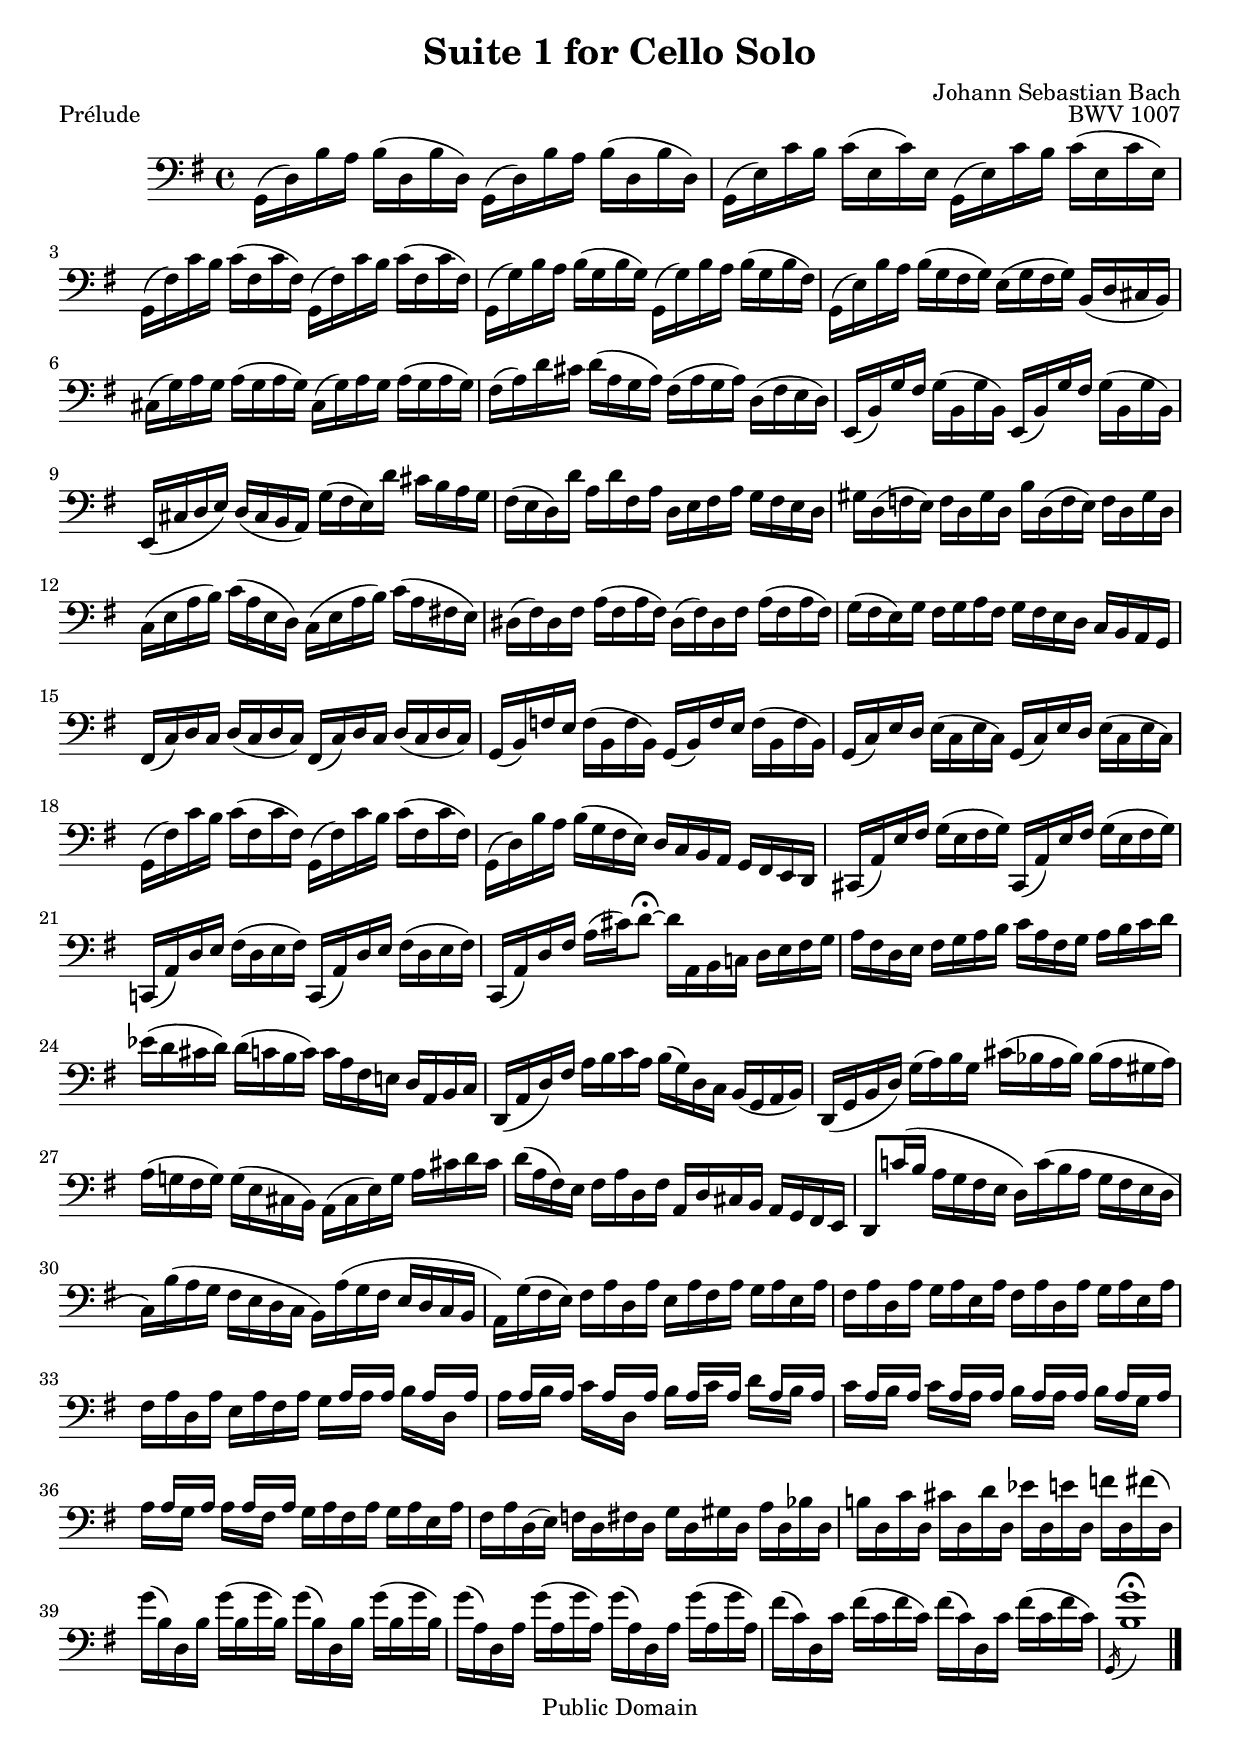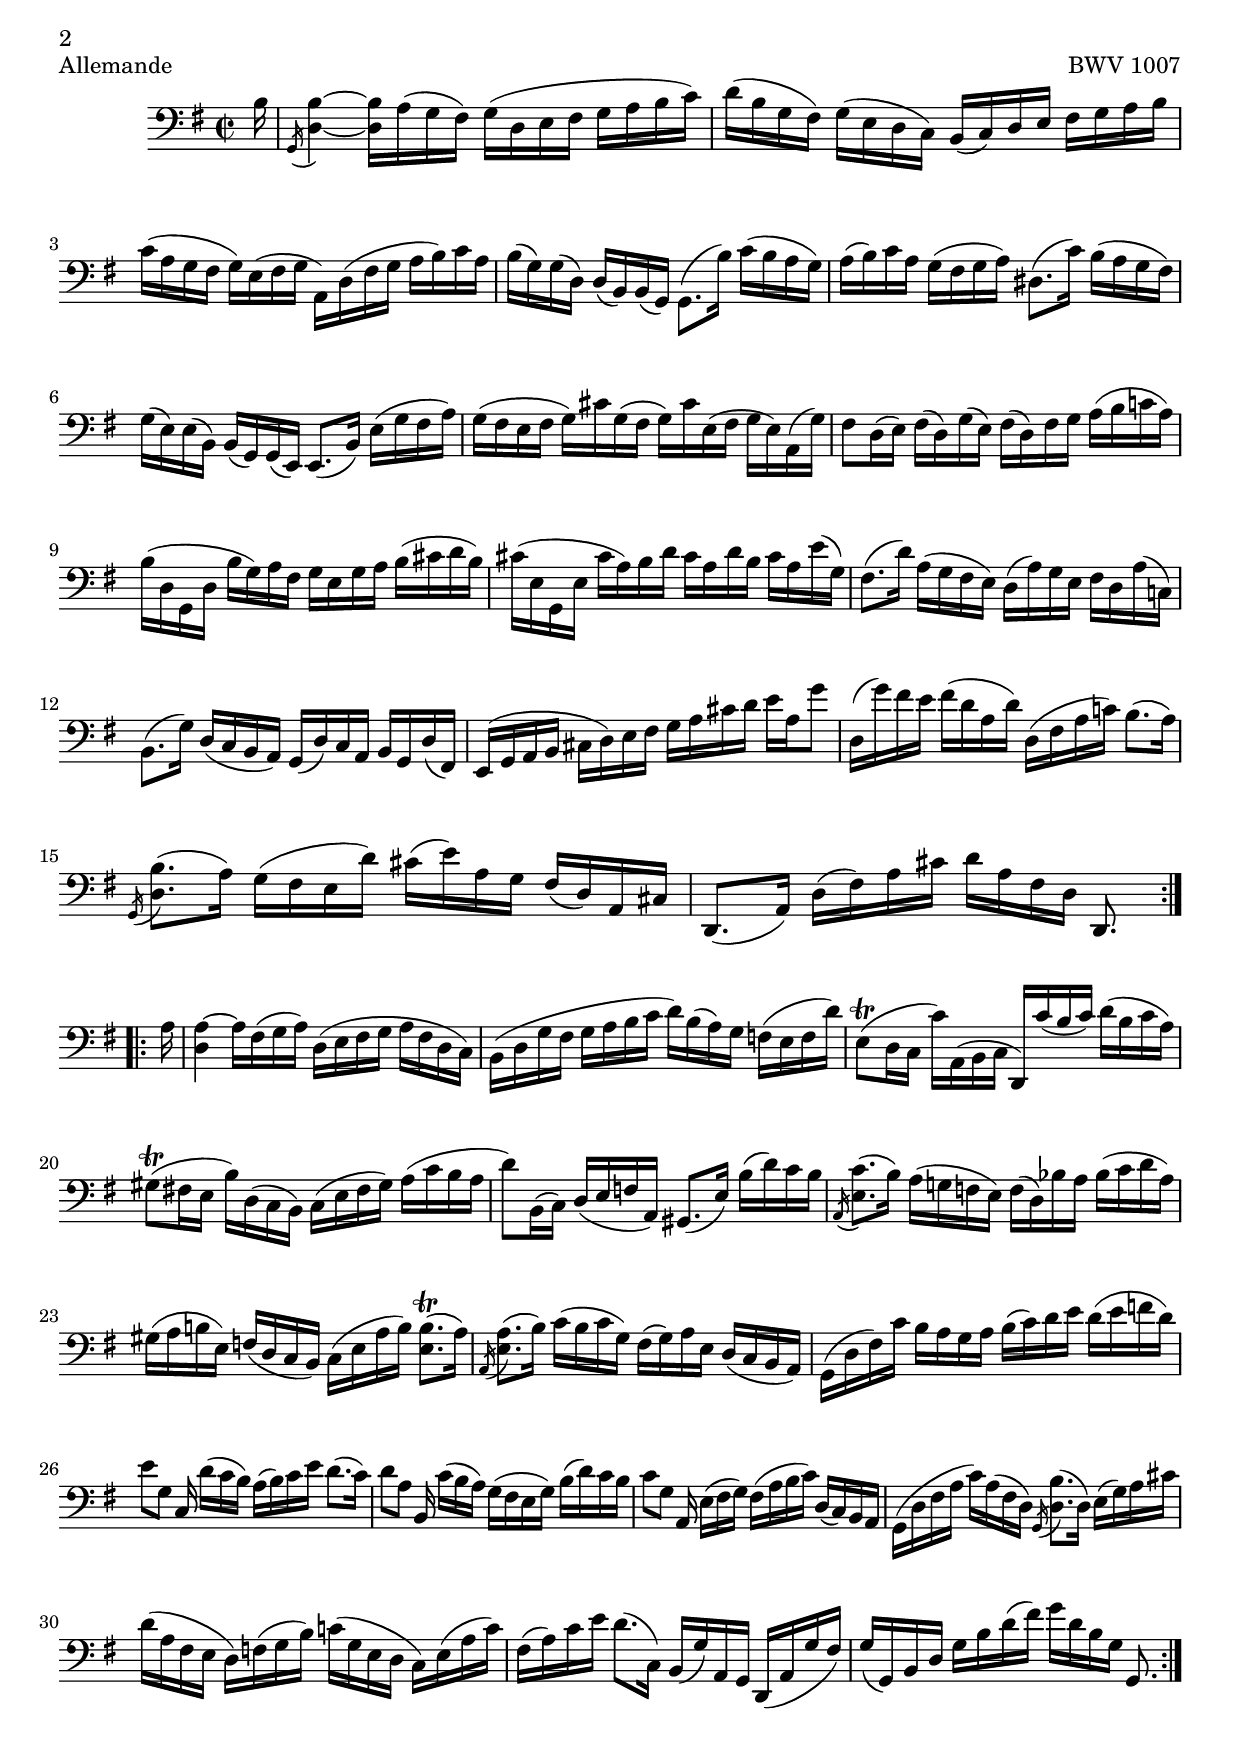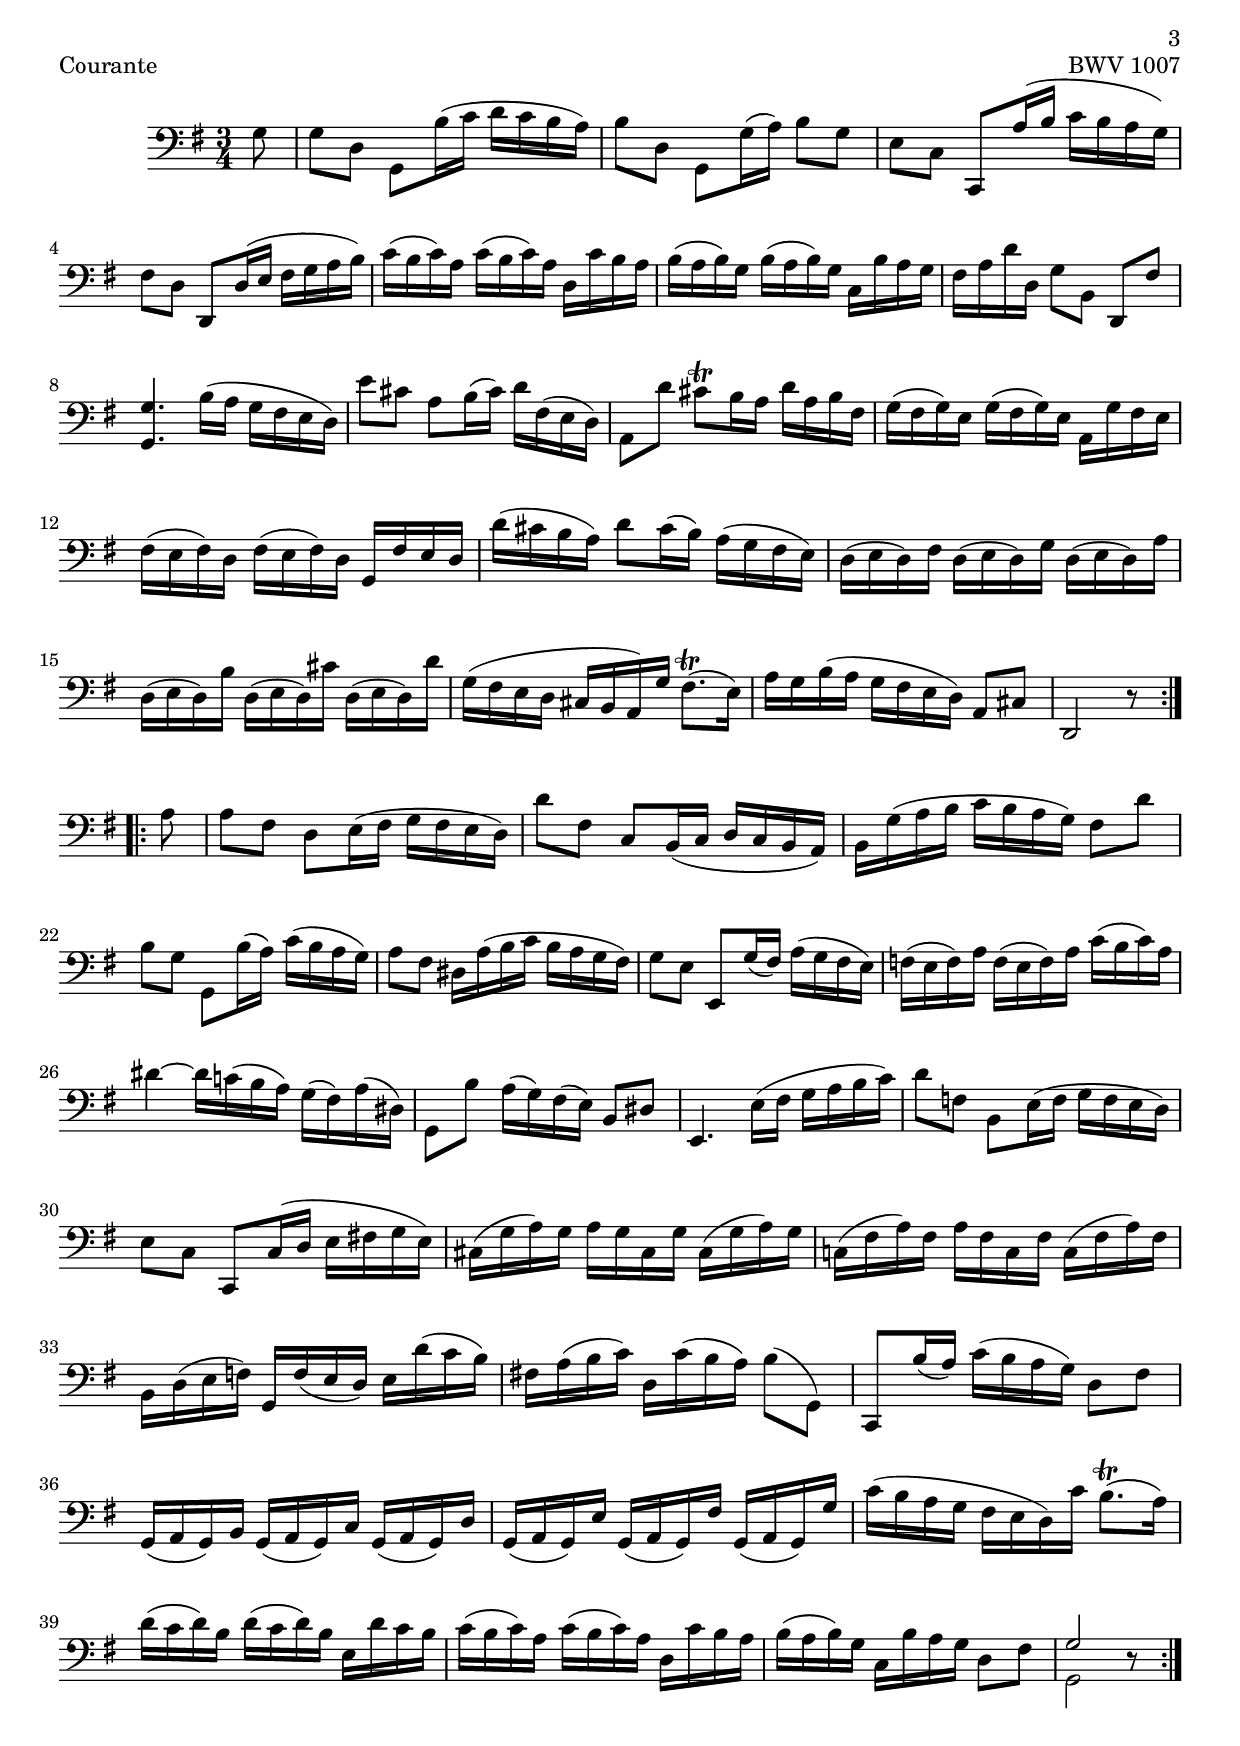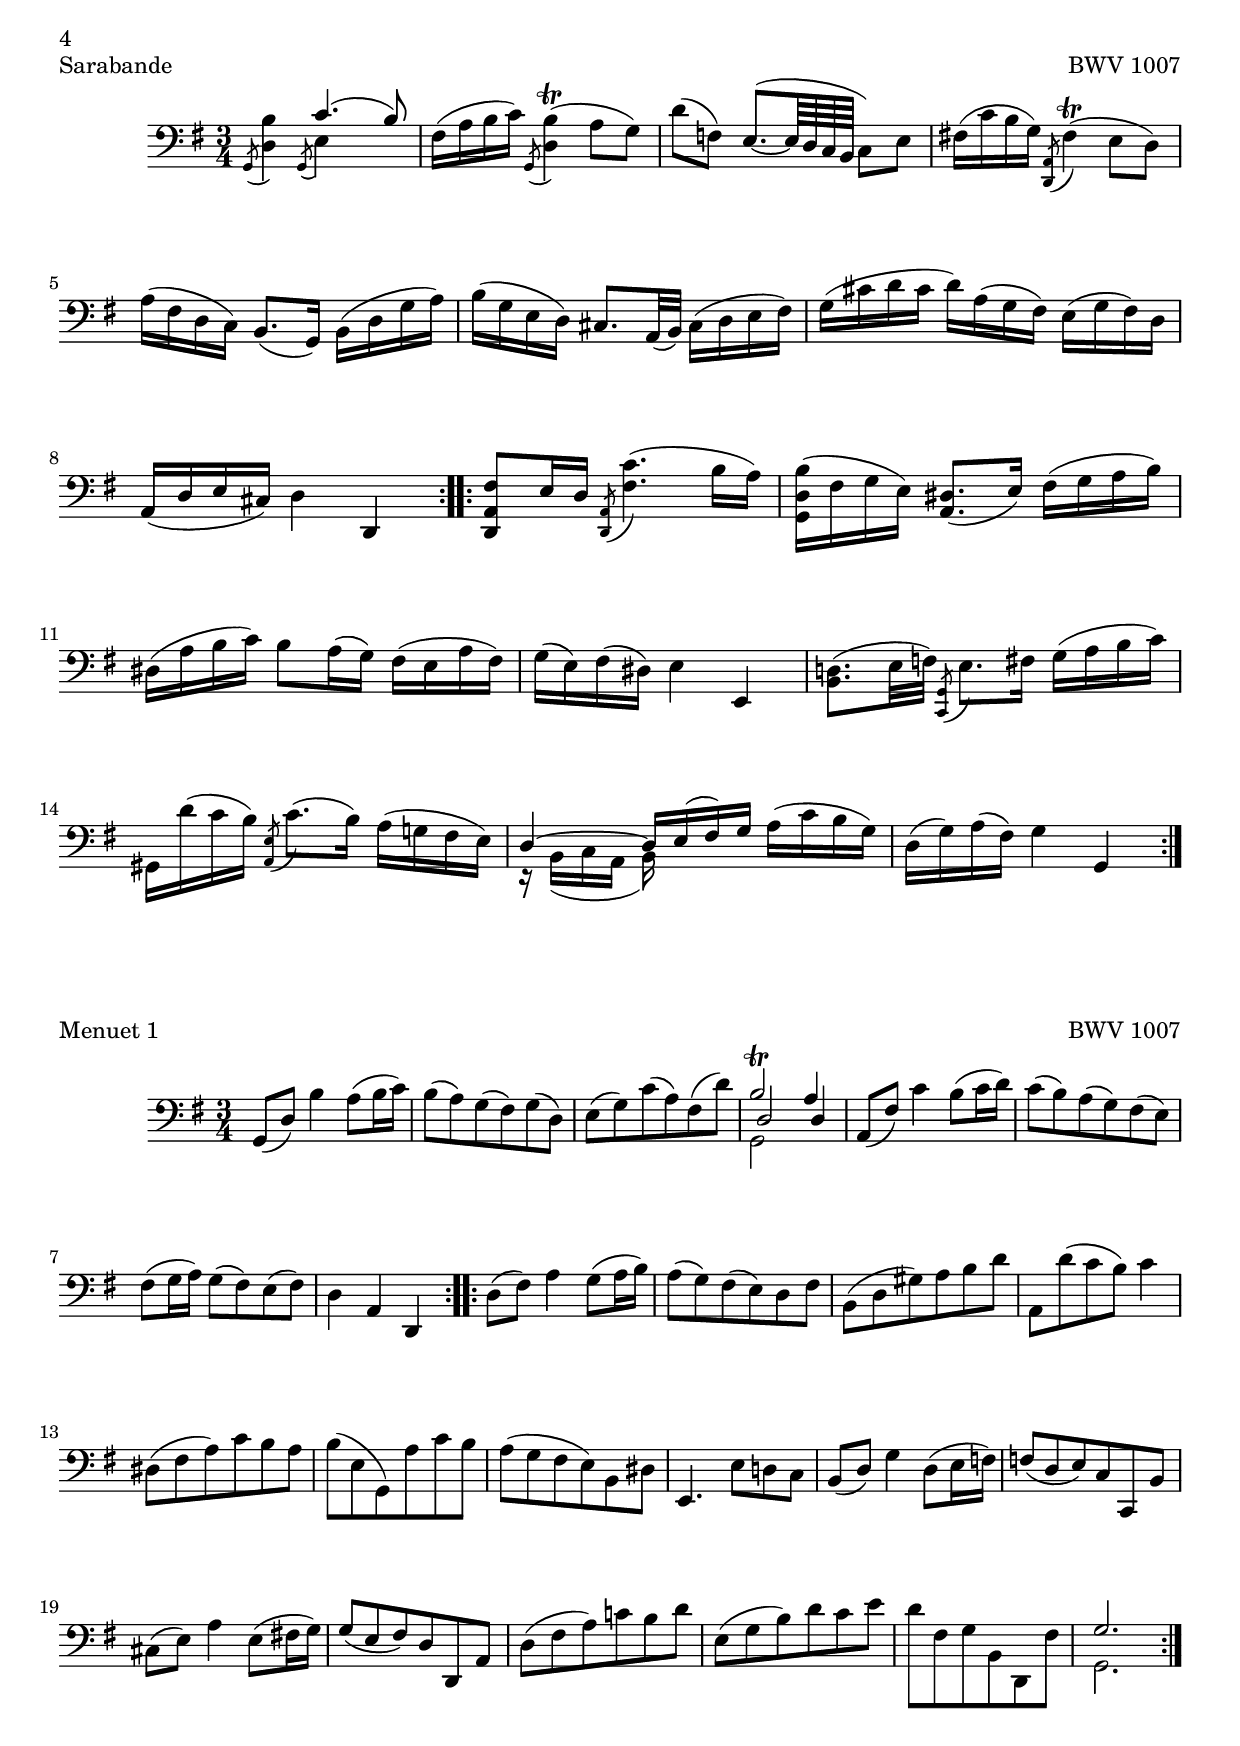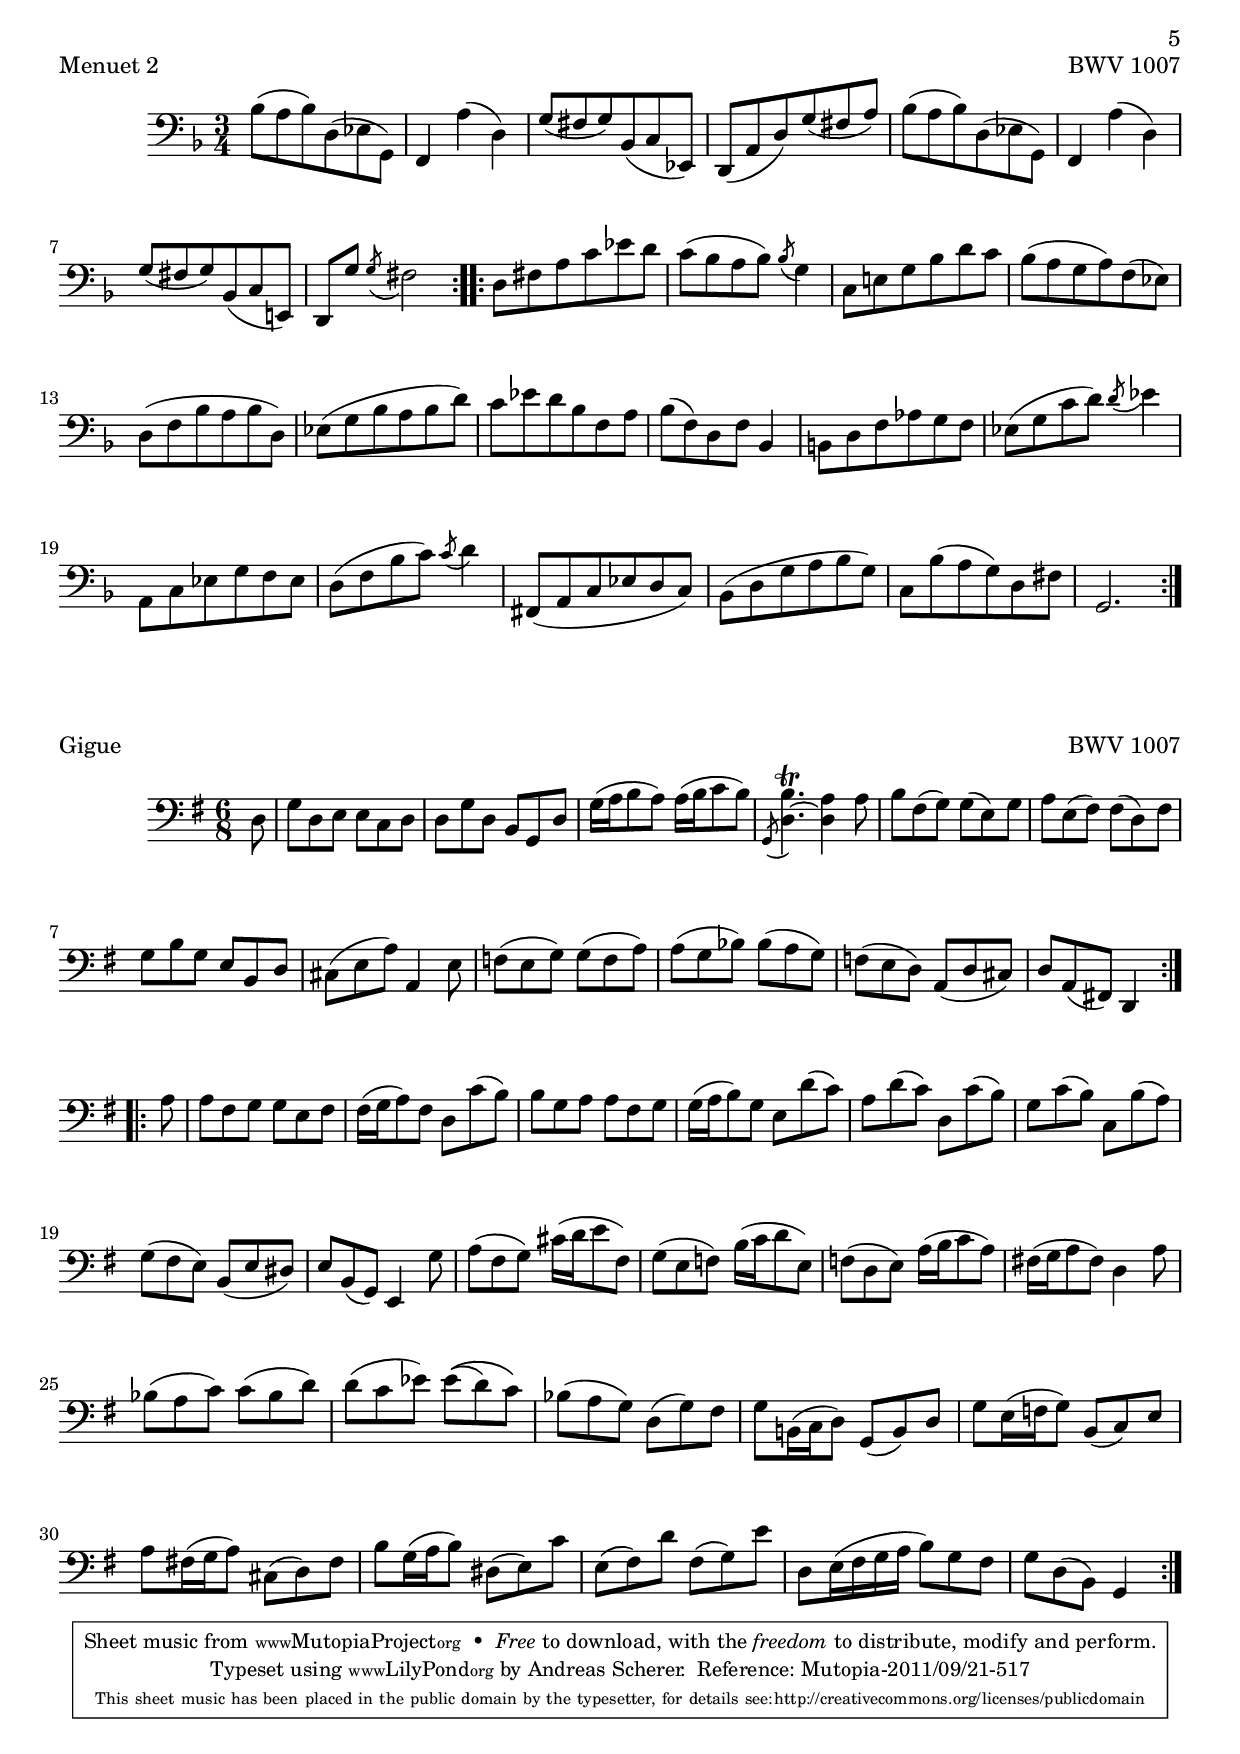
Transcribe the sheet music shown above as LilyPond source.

\version "2.18.2"

\header {
	title = "Suite 1 for Cello Solo"
	opus = "BWV 1007"
	composer = "Johann Sebastian Bach"
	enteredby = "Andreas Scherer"

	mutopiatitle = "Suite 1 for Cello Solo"
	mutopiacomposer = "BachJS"
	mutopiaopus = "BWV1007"
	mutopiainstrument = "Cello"
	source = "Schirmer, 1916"
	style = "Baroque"
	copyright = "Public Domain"
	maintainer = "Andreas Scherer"
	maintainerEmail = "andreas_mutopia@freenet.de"
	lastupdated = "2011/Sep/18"

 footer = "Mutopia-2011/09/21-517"
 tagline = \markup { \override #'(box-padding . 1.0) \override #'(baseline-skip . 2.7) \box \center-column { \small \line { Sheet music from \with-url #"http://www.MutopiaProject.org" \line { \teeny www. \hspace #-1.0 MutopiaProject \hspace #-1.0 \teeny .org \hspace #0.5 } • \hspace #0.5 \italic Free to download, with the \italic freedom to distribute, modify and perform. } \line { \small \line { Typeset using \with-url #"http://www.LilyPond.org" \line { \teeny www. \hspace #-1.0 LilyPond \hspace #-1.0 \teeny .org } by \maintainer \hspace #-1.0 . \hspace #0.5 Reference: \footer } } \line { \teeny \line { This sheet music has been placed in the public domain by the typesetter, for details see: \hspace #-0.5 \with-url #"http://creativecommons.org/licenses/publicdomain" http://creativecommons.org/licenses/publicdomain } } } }
}

\version "2.18.2"

prelude = \context Staff \relative c' {

	\time 4/4
	\key g \major
	\set Staff.midiInstrument = "cello"

	% 1
	g16(d') b' a b( d, b' d,) g,(d') b' a b( d, b' d,) |
	g,(e') c' b c( e, c' )e, g,(e') c' b c( e, c' e,) |
	g,(fis') c' b c( fis, c' fis,) g,(fis') c' b c( fis, c' fis,) |
	g,(g') b a b( g b g) g,(g') b a b( g b fis) |
	g,(e') b' a b( g fis g) e( g fis g) b,( d cis b) |
	% 6
	cis(g') a g a( g a g) cis,(g') a g a( g a g) |
	fis(a) d cis d( a g a) fis( a g a) d,( fis e d) |
	e,(b') g' fis g( b, g' b,) e,(b') g' fis g( b, g' b,) |
	e,(cis' d e) d( cis b a) g'(fis e) d' cis b a g |
	fis(e d) d' a d fis, a d, e fis a g fis e d |
	% 11
	gis d( f e) f d gis d b' d,( f e) f d gis d |
	c(e a b) c( a e d) c(e a b) c( a fis! e) |
	dis(fis) dis fis a( fis a fis) dis(fis) dis fis a( fis a fis) |
	g(fis e) g fis g a fis g fis e d c b a g |
	fis( c') d c d( c d c) fis,( c') d c d( c d c) |
	% 16
	g( b) f' e f( b, f' b,) g( b) f' e f( b, f' b,) |
	g( c) e d e( c e c) g( c) e d e( c e c) |
	g( fis') c' b c( fis, c' fis,) g,( fis') c' b c( fis, c' fis,) |
	g,( d') b' a b( g fis e) d c b a g fis e d |
	cis( a') e' fis g( e fis g) cis,,( a') e' fis g( e fis g) |
	% 21
	c,,!( a') d e fis( d e fis) c,( a') d e fis( d e fis) |
	c,( a') d fis a( cis) d8\fermata~d16 a, b c! d e fis g |
	a fis d e fis g a b c a fis g a b c d |
	ees(d cis d) d( c b c) c a fis e! d a b c |
	d,( a' d) fis a b c a b( g) d c b( g a b) |
	% 26
	d,( g b d) g( a) b g cis( bes a bes) bes( a gis a) |
	a( g! fis g) g( e cis b) a( cis e) g a cis d cis |
	d( a fis) e fis a d, fis a, d cis b a g fis e |
	d8 c''!16(b a g fis e d) c'(b a g fis e d |
	c) b'(a g fis e d c b) a'(g fis e d c b |
	% 31
	a) g'(fis e) fis a d, a' e a fis a g a e a |
	fis a d, a' g a e a fis a d, a' g a e a |
	fis a d, a' e a fis a <<{s a[ s a] s a[ s a]}
		\\ {g[ s a] s b[ s d,] s}>> |
	<<{s a'[ s a] s a[ s a] s a[ s a] s a[ s a]}
		\\ {a[ s b] s c[ s d,] s b'[ s c] s d[ s b] s}>> |
	<<{s a[ s a] s a[ s a] s a[ s a] s a[ s a]}
		\\ {c[ s b] s c[ s a] s b[ s a] s b[ s g] s}>> |
	% 36
	<<{s a[ s a] s a[ s a]} \\ {a[ s g] s a[ s fis] s}>> g a fis a g a e a |
	fis a d,( e) f d fis d g d gis d a' d, bes' d, |
	b'! d, c' d, cis' d, d' d, ees' d, e' d, f' d, fis'( d,) |
	g'( b,) d, b' g'( b, g' b,) g'( b,) d, b' g'( b, g' b,) |
	g'( a,) d, a' g'( a, g' a,) g'( a,) d, a' g'( a, g' a,) |
	% 41
	fis'( c) d, c' fis( c fis c) fis( c) d, c' fis( c fis c) |
	\acciaccatura g, <b' g'>1\fermata | \bar "|."
}

\version "2.18.2"

allemande = \context Staff \relative c'' {

	\time 2/2
	\key g \major
	\set Staff.midiInstrument = "cello"

	\repeat volta 2 {
	    \partial 16 b16 |
	% 1
	    \acciaccatura g,16 <b' d,>4~<b d,>16[ a( g fis]) g16[(d e fis] g[a b c)] |
	    d[(b g fis]) g[( e d c]) b[(c) d e] fis[g a b] |
	    c[(a g fis] g[) e( fis g] a,[) d( fis g] a[ b) c a] |
	    b[(g) g(d)] d[(b) b(g)] g8.[(b'16]) c[( b a g]) |
	    a[(b) c a] g[(fis g a)] dis,8.[(c'16]) b[(a g fis]) |
	% 6
	    g[(e) e(b)] b[(g) g(e)] e8.[(b'16]) e[(g fis a]) |
	    g[(fis e fis] g[)cis g(fis] g[)cis e,(fis] g[e) a,( g']) |
	    fis8[ d16( e]) fis[(d) g( e]) fis[(d) fis g] a[(b c! a]) |
	    b[(d, g, d'] b'[g) a fis] g[e g a] b[(cis d b]) |
	    cis[(e, g, e'] cis'[a) b d] cis[a d b] cis[a e'( g,]) |
	% 11
	    fis8.[( d'16]) a[(g fis e)] d[(a') g e] fis d a'( c,!]) |
	    b8.[( g'16]) d[(c b a)] g[(d') c a] b[g d'( fis,]) |
	    e[(g a b] cis[d) e fis] g[a cis d] e[ a, g'8] |
	    d,16[(g') fis e] fis[(d a d]) d,[(fis a c!]) b8.[( a16]) |
	    \acciaccatura g,16 <b' d,>8.[( a16]) g16[(fis e d']) cis[(e) a, g] fis[(d) a cis] |
	% 16
	    d,8.[(a'16]) d[(fis) a cis] d[a fis d] d,8. } \break \repeat volta 2 { a''16 |
	    <a d,>4~a16 fis(g a) d,16[(e fis g] a[fis d c]) |
	    b[(d g fis] g[a b c] d[) b( a) g] f[(e f d']) |
	    e,8[(^\trill d16 c16] c'16[) a,( b c] d,[) c''( b c]) d[( b c a]) |
	    gis8[(^\trill fis!16 e16] b'16[) d,( c b]) c[( e fis gis]) a[( c b a] |
	% 21
	    d8[) b,16(c)] d[(e f a,]) gis8.[( e'16]) b'[( d) c b] |
	    \acciaccatura a,16 <c' e,>8.[( b16]) a16[( g! f e]) f[( d) bes' a] bes[( c d a]) |
	    gis[(a b! e,]) f[( d c b)] c[( e a b]) <b e,>8.[(^\trill a16]) |
	    \acciaccatura a,16 <a' e>8.[( b16]) c16[(b c g]) fis[( g) a e] d[( c b a]) |
	    g[( d'fis) c'] b[a g a] b[( c) d e] d[( e f d]) |
	% 26
	    e8[ g,] c,16 d'[( c b]) a[( b) c e] d8.[( c16]) |
	    d8[ a] b,16 c'[( b a]) g[( fis e g]) b[( d) c b] |
	    c8[ g] a,16 e'[( fis g]) fis[( a b c)] d,[( c) b a] |
	    g[( d' fis a] c[) a( fis d])
		    \acciaccatura g,16 <b' d,>8.[( d,16]) e16[( g) a cis] |
	    d[( a fis e] d[) f( g b]) c![( g e d] c[) e( a c]) |
	    fis,[( a) c e] d8.[( c,16]) b[( g') a, g] d[( a' g' fis]) |
	    g[( g,) b d] g[ b d( fis]) g[d b g] g,8. 
	}
}

\version "2.18.2"

courante = \context Staff \relative c'' {

	\time 3/4
	\key g \major
	\set Staff.midiInstrument = "cello"

	\partial 8 g8 |
	% 1
	g d g,[b'16( c] d c b a) |
	b8 d, g,[g'16( a]) b8 g | 
	e c c,[a''16( b] c b a g) |
	% 4
	fis8 d d,[d'16( e] fis g a b) | 
	c( b c) a c( b c) a d, c' b a |
	b( a b) g b( a b) g c, b' a g | 
	fis a d d, g8[ b,] d,[ fis'] |
	% 8
	<g g,>4. b16( a g fis e d) | 
	e'8 cis a[ b16( cis)] d fis,( e d) |
	a8 d' cis[\trill b16 a] d a b fis | 
	g( fis g) e g( fis g) e a, g' fis e |
	% 12
	fis( e fis) d fis( e fis) d g, fis' e d |
	d'( cis b a) d8 cis16( b) a( g fis e) | 
	d( e d) fis d( e d) g d( e d) a' |
	% 15
	d,( e d) b' d,( e d) cis' d,( e d) d' |
	g,( fis e d cis b a) g' fis8.(\trill e16) |
	a g b( a g fis e d) a8 cis | 
	d,2 r8 \bar ":|.|:" \break a''8 | 
	% 19
	a fis d[e16( fis] g fis e d) | 
	d'8 fis, c[ b16( c] d c b a) |
	b g'( a b c b a g) fis8 d' | 
	b g g,[ b'16( a]) c( b a g) |
	% 23
	a8 fis dis16 a'( b c b a g fis) | 
	g8 e e,[ g'16( fis)] a( g fis e) |
	f( e f) a f(e f) a c( b c) a | 
	dis4~ dis16 c!( b a) g( fis) a( dis,!) |
	% 27
	g,8 b' a16( g) fis( e) b8 dis | 
	e,4. e'16( fis g a b c) |
	d8 f, b,[ e16( f] g f e d) | 
	e8 c c, [c'16( d] e fis! g e) |
	% 31
	cis( g' a) g a g cis, g' cis,( g' a) g |
	c,!( fis a) fis a fis c fis c( fis a) fis |
	b, d( e f) g, f'( e d) e d'( c b) | 
	fis! a( b c) d, c'( b a) b8( g,) |
	% 35
	c, b''16( a) c( b a g) d8 fis | 
	g,16( a g) b g( a g) c g( a g) d' |
	g,( a g) e' g,( a g) fis' g,( a g) g' |
	c( b a g fis e d) c' b8.(\trill a16) |
	% 39
	d( c d) b d( c d) b e, d' c b | 
	c( b c) a c( b c) a d, c' b a |
	b( a b) g c, b' a g d8 fis | 
	<<{g2}\\{g,}>>  r8 \bar ":|."
}

\version "2.18.2"

sarabande = \context Staff \relative c'' {

	\time 3/4
	\key g \major
	\set Staff.midiInstrument = "cello"

    \repeat volta 2 {
	% 1
	    \acciaccatura g,8 <b' d,>4 \acciaccatura g,8 <<{c'4.( b8)} \\ {e,4}>> 
	    fis16(a b c) \acciaccatura g,8 <b' d,>4^\trill( a8 g) |
	    d'[( f,]) e8.[(~e64 d c b] c8[) e] |
	    fis!16( c' b g) \acciaccatura <a, d,>8 fis'4^\trill( e8 d) |
	% 5
	    a'16( fis d c) b8.( g16) b( d g a) |
	    b( g e d) cis8. a32( b) cis16( d e fis) |
	    g( cis d cis d) a( g fis) e( g fis) d |
	% 8
	    a( d e cis) d4 d, |
	}
	\repeat volta 2 {
	    <fis' a, d,>8 e16 d \acciaccatura <a d,>8  <c' fis,>4.( b16 a) |
	    <b d, g,>16( fis g e) <dis a>8.( e16) fis16( g a b) |
	% 11
	    dis,( a' b c) b8 a16( g) fis( e a fis) | g( e) fis( dis) e4 e, |
	    <d'! b>8.( e32 f) \acciaccatura <g, c,>8 e'8. fis16 g16( a b c) |
	% 14
	    gis, d''(c b) \acciaccatura <e, a,>8 c'8.( b16) a16( g! fis e) |
	    <<{d4~d16 e( fis) g} \\ {r16 b,[(c a] b)}>> a'( c b g) |
	    d( g) a( fis) g4 g, |
	}
}

\version "2.18.2"

menuetI = \context Staff \relative c' {

	\time 3/4
	\key g \major
	\set Staff.midiInstrument = "cello"

	\repeat volta 2 { g8( d') b'4 a8( b16 c) | b8( a) g( fis) g( d) | e( g) c( a) fis( d') |
	<<{b2\trill a4}\\{g,2 s4}\\{d'2 d4}>> |
	a8( fis') c'4 b8( c16 d) | c8( b) a( g) fis( e) |
	fis( g16 a) g8( fis) e( fis) | d4 a d, | }
	\repeat volta 2 { d'8( fis) a4 g8( a16 b) | a8( g) fis( e) d fis |
	b,( d gis) a b d | a, d'( c b) c4 | dis,8( fis a) c b a |
	b( e, g,) a' c b | a( g fis e) b dis | e,4. e'8[ d! c] |
	b( d) g4 d8( e16 f) | f8( d e) c c, b' |
	cis( e) a4 e8( fis!16 g) | g8( e fis) d d, a' |
	d( fis a) c! b d | e,( g b) d c e | d fis, g b, d, fis' |
	<<{g2.}\\{g,2.}>> |}
}

\version "2.18.2"

menuetII = \context Staff \relative c'' {

	\time 3/4
	\key d \minor
	\set Staff.midiInstrument = "cello"

    \repeat volta 2 {
	    bes8(a bes) d,( ees g,) | f4 a'( d,) | g8(fis g) bes,( c ees,) |
	    d( a' d) g( fis a) | bes(a bes) d,( ees g,) | f4 a'( d,) |
	    g8(fis g) bes,( c e,!) | d g' \acciaccatura g8 fis2 |
	}
	\repeat volta 2 {
	    d8 fis a c ees d | c(bes a bes) \acciaccatura bes8 g4 | c,8 e! g bes d c |
	    bes(a g a) f( ees) | d( f bes a bes d,) | ees( g bes a bes d) |
	    c ees d bes f a | bes( f) d f bes,4 | b8 d f aes g f |
	    ees(g c d) \acciaccatura d8 ees4 | a,,8 c ees g f ees |
            d(f bes c) \acciaccatura c8 d4 |
	    fis,,8( a c ees d c) | bes( d g a bes g) |
	    c, bes'(a g) d fis |
	    g,2. |
	}
}

\version "2.18.2"

gigue = \context Staff \relative c' {

	\time 6/8
	\key g \major
	\set Staff.midiInstrument = "cello"

    %\tempo 4 = 90
    \repeat volta 2 {
	    \partial 8 d8 
	    g d e e c d | d g d b g d' |
	    g16(a b8 a) a16(b c8 b) | \acciaccatura g,8 <b' d,>4.^\trill~<a d,>4 a8 |
	%6
	    b fis(g) g( e) g | a e(fis) fis( d) fis | g b g e b d |
	    cis( e a) a,4 e'8 | f( e g) g( f a) | a( g bes) bes( a g) |
	%12
	    f( e d) a( d cis) | d a( fis!) d4 } \break \repeat volta 2 { a''8 | 
	    a fis g g e fis |
	    fis16( g a8) fis d c'(b) | b g a a fis g | g16(a b8) g e d'(c) |
	    a d(c) d, c'(b) | g c(b) c, b'(a) | g( fis e) b( e dis) |
	    e b(g) e4 g'8 | a( fis g) cis16(d e8 fis,) | g( e f) b16( c d8 e,) |
	    f( d e) a16( b c8 a) | fis!16( g a8 fis) d4 a'8 | bes( a c) c( bes d) |
	    d( c ees) ees(\( d) c\) | bes( a g) d( g) fis | g b,!16(c d8) g,( b) d |
	    g e16(f g8) b,(c) e | a fis!16(g a8) cis,(d) fis | b g16(a b8) dis,(e) c' |
	    e,(fis) d' fis,(g) e' | d, e16(fis g a b8) g fis |
	    g d( b) g4
	}
}


\book {

\score { { \clef "bass" \transpose c c, { \prelude } }
	\layout { }
	\header { piece = "Prélude" }
	\midi {}
}
\pageBreak

\score { { \clef "bass" \transpose c c, { \allemande } }
	\layout { system-count = #11 }
	\header { piece = "Allemande" }
	\midi {}
}
\pageBreak

\score { { \clef "bass" \transpose c c, { \courante } }
	\layout { }
	\header { piece = "Courante" }
	\midi {}
}
\pageBreak

\score { { \clef "bass" \transpose c c, { \sarabande } }
	\layout { system-count = #5 }
	\header { piece = "Sarabande" }
	\midi {}
}

\score { { \clef "bass" \transpose c c, { \menuetI } }
	\layout { }
	\header { piece = "Menuet 1" }
	\midi {}
}
\pageBreak

\score { { \clef "bass" \transpose c c, { \menuetII } }
	\layout { }
	\header { piece = "Menuet 2" }
	\midi {}
}

\score { { \clef "bass" \transpose c c, { \gigue } }
	\layout { }
	\header { piece = "Gigue" }
	\midi {}
}

}
